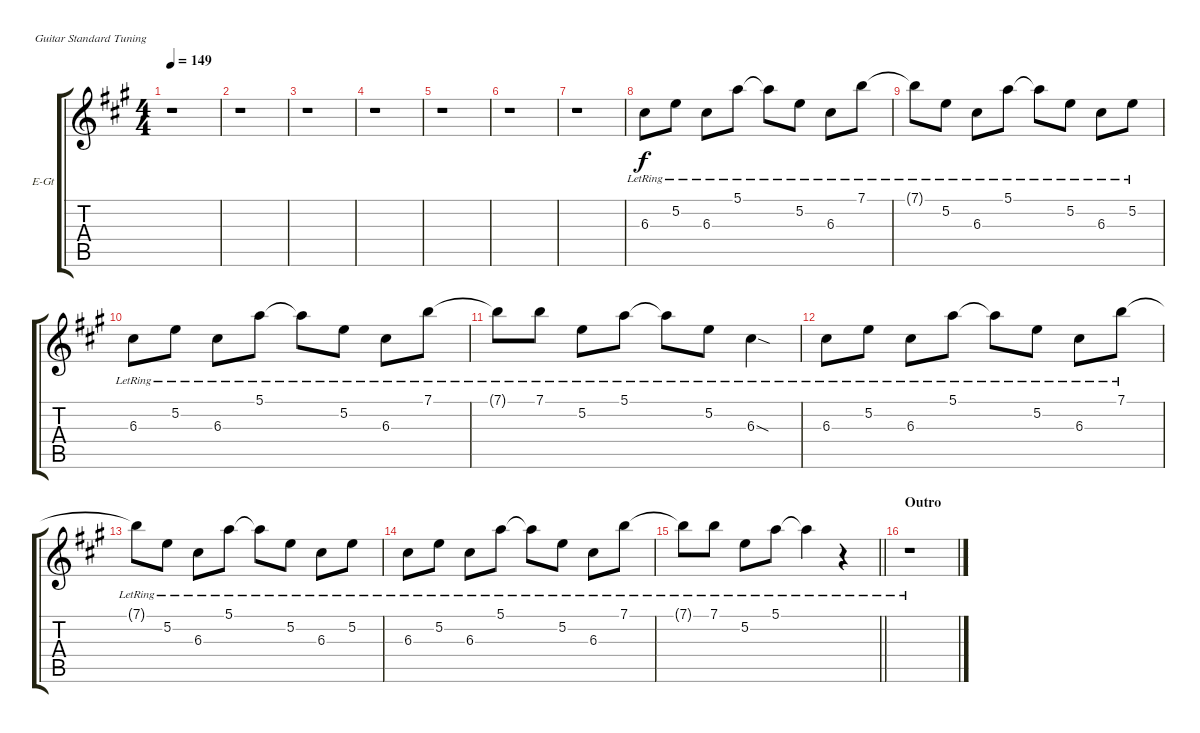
\defaultSystemsLayout 4
\bracketExtendMode groupsimilarinstruments
\firstSystemTrackNameOrientation horizontal
\otherSystemsTrackNameOrientation horizontal
\track ("Guitar 3" "E-Gt") {instrument distortionguitar}
\staff {score tabs}
\tuning (E4 B3 G3 D3 A2 E2)
\ts (4 4)
\tempo 149
\clef g2
\ks a
r.1{dy f} |
r.1 |
r.1 |
r.1 |
r.1 |
r.1 |
r.1 |
6.3{lr}.8 5.2{lr}.8 6.3{lr}.8 5.1{lr}.8 5.1{lr t}.8 5.2{lr}.8 6.3{lr}.8 7.1{lr}.8 |
7.1{lr t}.8 5.2{lr}.8 6.3{lr}.8 5.1{lr}.8 5.1{lr t}.8 5.2{lr}.8 6.3{lr}.8 5.2{lr}.8 |
6.3{lr}.8 5.2{lr}.8 6.3{lr}.8 5.1{lr}.8 5.1{lr t}.8 5.2{lr}.8 6.3{lr}.8 7.1{lr}.8 |
7.1{lr t}.8 7.1{lr}.8 5.2{lr}.8 5.1{lr}.8 5.1{lr t}.8 5.2{lr}.8 6.3{sod lr}.4 |
6.3{lr}.8 5.2{lr}.8 6.3{lr}.8 5.1{lr}.8 5.1{lr t}.8 5.2{lr}.8 6.3{lr}.8 7.1{lr}.8 |
7.1{lr t}.8 5.2{lr}.8 6.3{lr}.8 5.1{lr}.8 5.1{lr t}.8 5.2{lr}.8 6.3{lr}.8 5.2{lr}.8 |
6.3{lr}.8 5.2{lr}.8 6.3{lr}.8 5.1{lr}.8 5.1{lr t}.8 5.2{lr}.8 6.3{lr}.8 7.1{lr}.8 |
\barLineRight lightlight
7.1{lr t}.8 7.1{lr}.8 5.2{lr}.8 5.1{lr}.8 5.1{lr t}.4 r.4 |
\section ("" "Outro")
r.1
